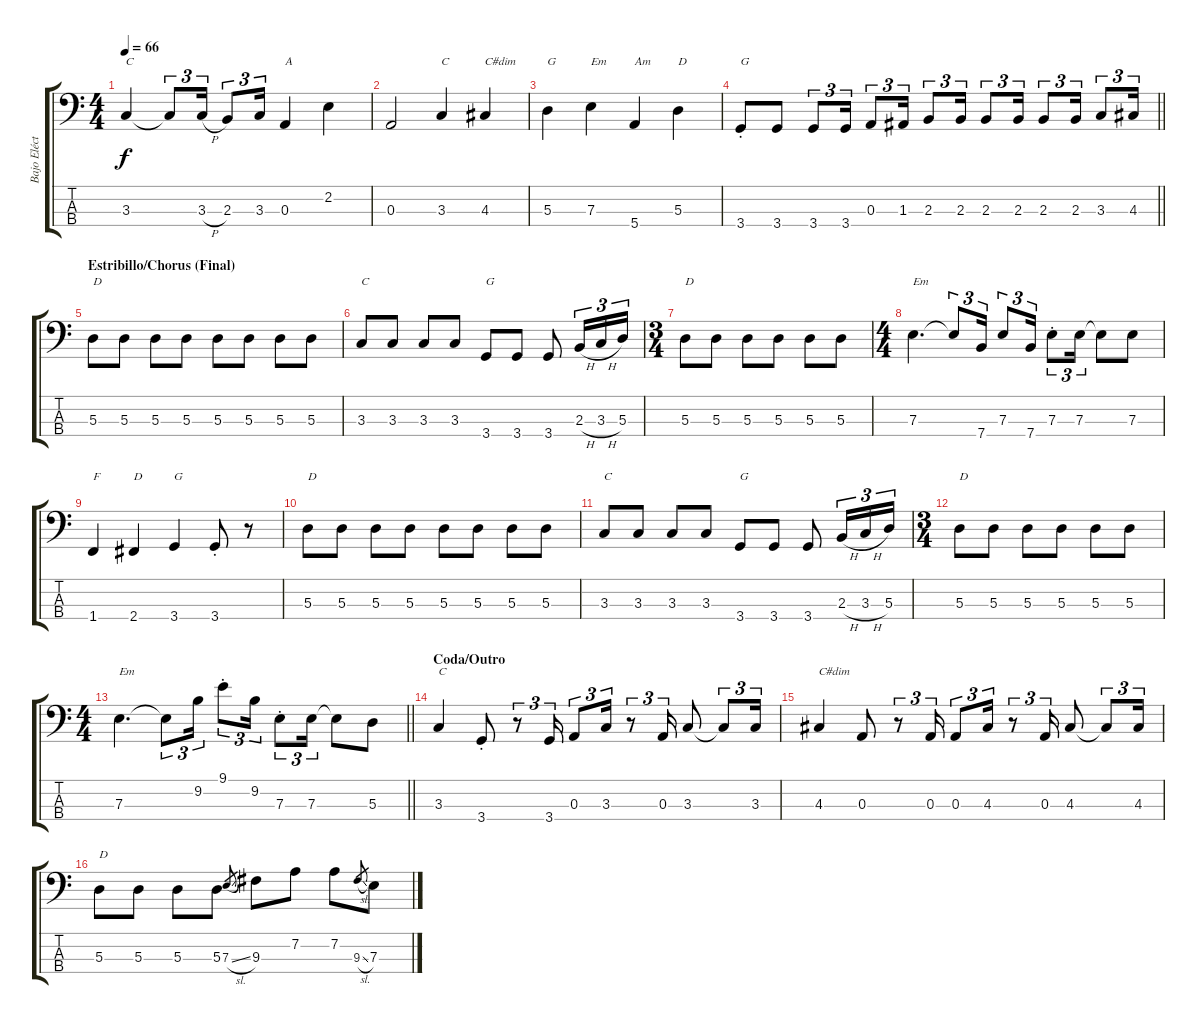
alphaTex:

\track ("Bajo Eléctrico (Richard Turner)" "Bajo Eléct") {instrument electricbassfinger}
\staff {score tabs}
\tuning (G2 D2 A1 E1) {hide}
\ts (4 4)
\tempo 66
\clef f4
\ks c
3.3.4{txt "C" dy f} 3.3{t}.8{tu (3 2)} 3.3{h}.16{tu (3 2)} 2.3.8{tu (3 2)} 3.3.16{tu (3 2)} 0.3.4{txt "A"} 2.2.4 |
0.3.2 3.3.4{txt "C"} 4.3.4{txt "C#dim"} |
5.3.4{txt "G"} 7.3.4{txt "Em"} 5.4.4{txt "Am"} 5.3.4{txt "D"} |
\barLineRight lightlight
3.4{st}.8{txt "G"} 3.4.8 3.4.8{tu (3 2)} 3.4.16{tu (3 2)} 0.3.8{tu (3 2)} 1.3.16{tu (3 2)} 2.3.8{tu (3 2)} 2.3.16{tu (3 2)} 2.3.8{tu (3 2)} 2.3.16{tu (3 2)} 2.3.8{tu (3 2)} 2.3.16{tu (3 2)} 3.3.8{tu (3 2)} 4.3.16{tu (3 2)} |
\section ("" "Estribillo/Chorus (Final)")
5.3.8{txt "D"} 5.3.8 5.3.8 5.3.8 5.3.8 5.3.8 5.3.8 5.3.8 |
3.3.8{txt "C"} 3.3.8 3.3.8 3.3.8 3.4.8{txt "G"} 3.4.8 3.4.8 2.3{h}.16{tu (3 2)} 3.3{h}.16{tu (3 2)} 5.3.16{tu (3 2)} |
\ts (3 4)
5.3.8{txt "D"} 5.3.8 5.3.8 5.3.8 5.3.8 5.3.8 |
\ts (4 4)
7.3.4{d txt "Em"} 7.3{t}.8{tu (3 2)} 7.4.16{tu (3 2)} 7.3.8{tu (3 2)} 7.4.16{tu (3 2)} 7.3{st}.8{tu (3 2)} 7.3.16{tu (3 2)} 7.3{t}.8 7.3.8 |
1.4.4{txt "F"} 2.4.4{txt "D"} 3.4.4{txt "G"} 3.4{st}.8 r.8 |
5.3.8{txt "D"} 5.3.8 5.3.8 5.3.8 5.3.8 5.3.8 5.3.8 5.3.8 |
3.3.8{txt "C"} 3.3.8 3.3.8 3.3.8 3.4.8{txt "G"} 3.4.8 3.4.8 2.3{h}.16{tu (3 2)} 3.3{h}.16{tu (3 2)} 5.3.16{tu (3 2)} |
\ts (3 4)
5.3.8{txt "D"} 5.3.8 5.3.8 5.3.8 5.3.8 5.3.8 |
\ts (4 4)
\barLineRight lightlight
7.3.4{d txt "Em"} 7.3{t}.8{tu (3 2)} 9.2.16{tu (3 2)} 9.1{st}.8{tu (3 2)} 9.2.16{tu (3 2)} 7.3{st}.8{tu (3 2)} 7.3.16{tu (3 2)} 7.3{t}.8 5.3.8 |
\section ("" "Coda/Outro")
3.3.4{txt "C"} 3.4{st}.8 r.8{tu (3 2)} 3.4.16{tu (3 2)} 0.3.8{tu (3 2)} 3.3.16{tu (3 2)} r.8{tu (3 2)} 0.3.16{tu (3 2)} 3.3.8 3.3{t}.8{tu (3 2)} 3.3.16{tu (3 2)} |
4.3.4{txt "C#dim"} 0.3.8 r.8{tu (3 2)} 0.3.16{tu (3 2)} 0.3.8{tu (3 2)} 4.3.16{tu (3 2)} r.8{tu (3 2)} 0.3.16{tu (3 2)} 4.3.8 4.3{t}.8{tu (3 2)} 4.3.16{tu (3 2)} |
5.3.8{txt "D"} 5.3.8 5.3.8 5.3.8 7.3{sl}.8{gr} 9.3.8 7.2.8 7.2.8 9.3{sl}.8{gr} 7.3.8
